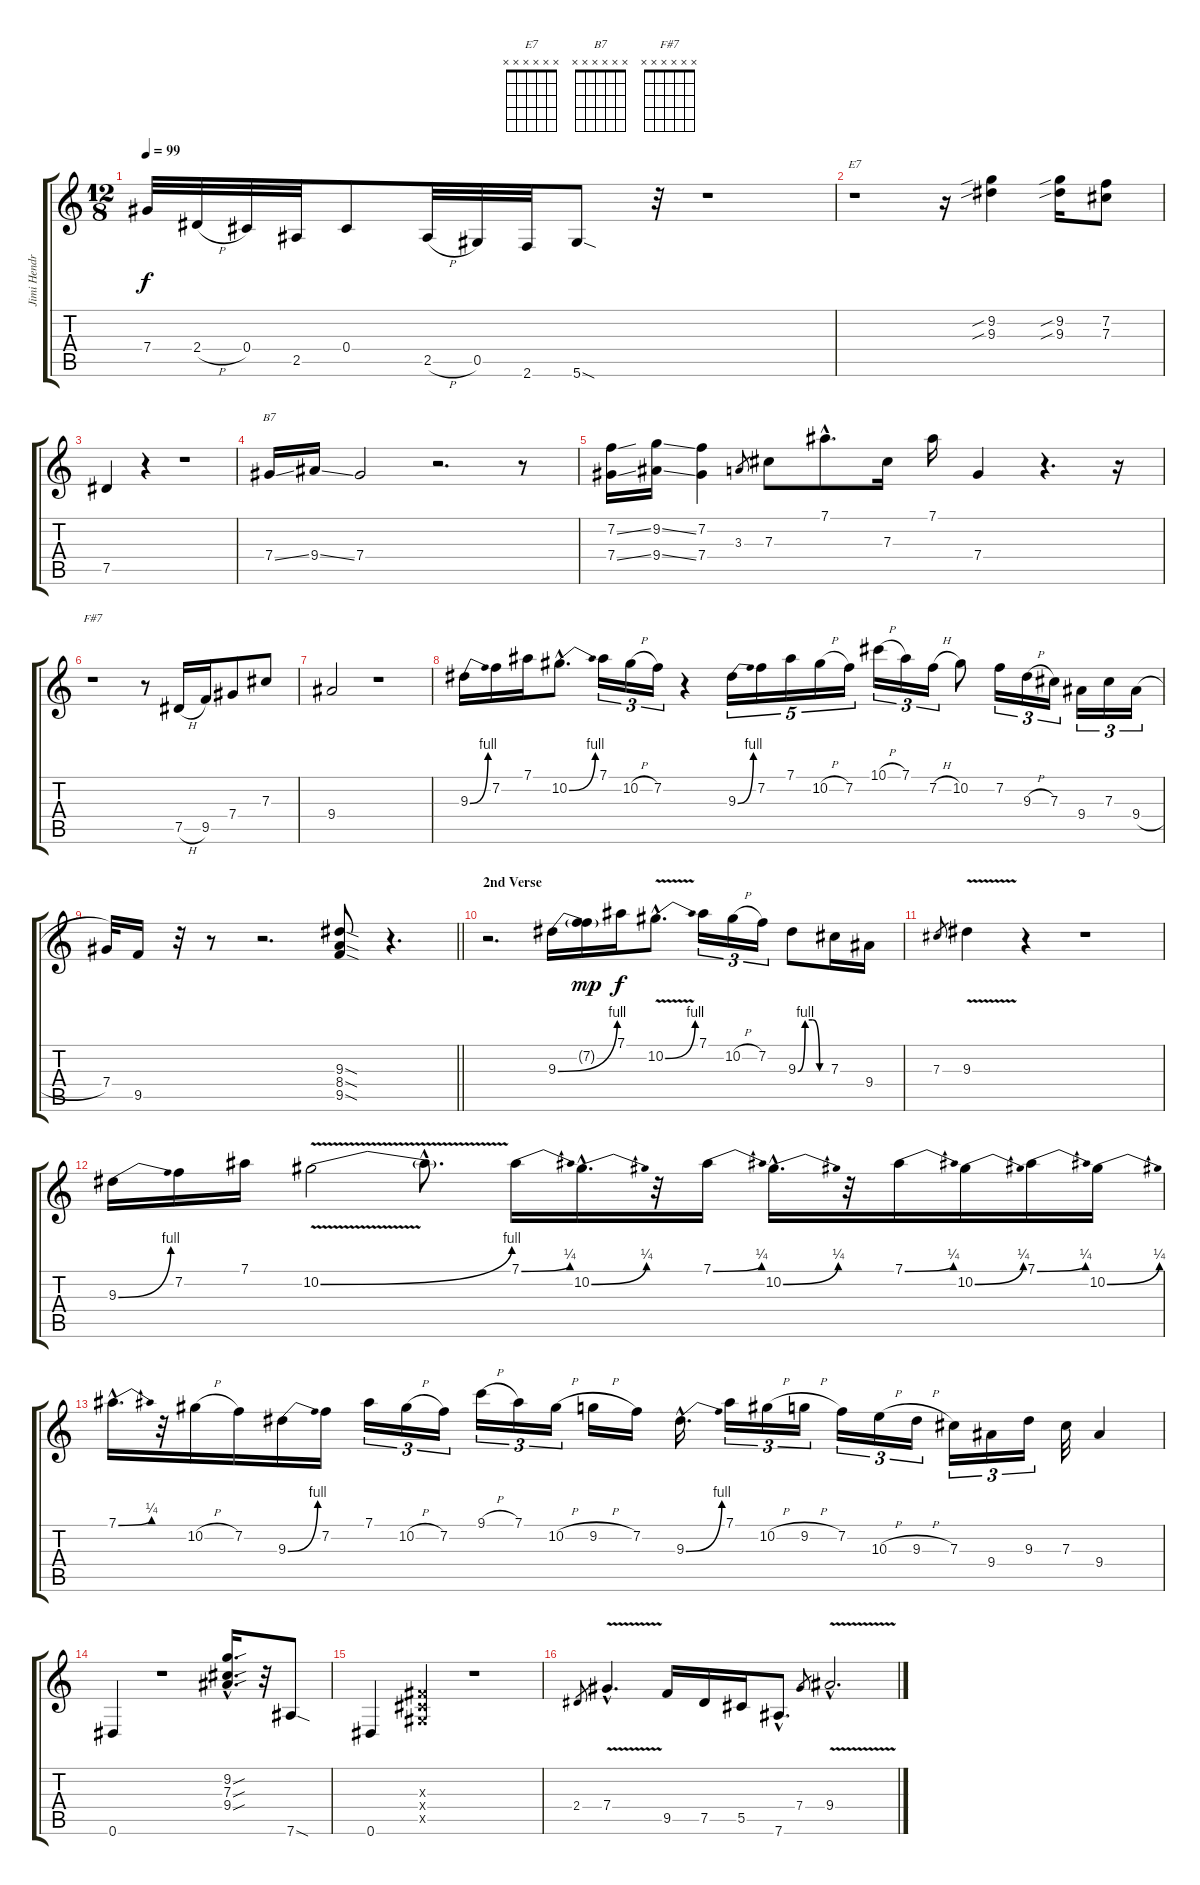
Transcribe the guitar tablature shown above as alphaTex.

\track ("Jimi Hendrix (Guitar)" "Jimi Hendr") {instrument overdrivenguitar}
\staff {score tabs}
\tuning (Eb4 Bb3 Gb3 Db3 Ab2 Eb2) {hide}
\chord ("E7" x x x x x x)
\chord ("B7" x x x x x x)
\chord ("F#7" x x x x x x)
\ts (12 8)
\tempo 99
\clef g2
\ks c
7.4{t}.32{dy f} 2.4{h}.32 0.4.32 2.5.32 0.4.8 2.5{h}.32 0.5.32 2.6.32 5.6{sod}.8 r.32 r.1 |
r.1{ch "E7"} r.16 (9.2{sib} 9.3{sib}).4 (9.2{sib} 9.3{sib}).16 (7.2 7.3).8 |
7.5.4 r.4 r.1 |
7.4{ss}.16{ch "B7"} 9.4{ss}.16 7.4.2 r.2{d} r.8 |
(7.2{ss} 7.4{ss}).16 (9.2{ss} 9.4{ss}).16 (7.2 7.4).4 3.3.8{gr} 7.3.8 7.1{hac}.8{d} 7.3.16 7.1.16 7.4.4 r.4{d} r.16 |
r.1{ch "F#7"} r.8 7.5{h}.16 9.5.16 7.4.8 7.3.8 |
9.4.2 r.1 |
9.3{be (bend 0 0 60 4)}.16 7.2.16 7.1.16 10.2{be (bend 0 0 60 4) hac}.8{d} 7.1.16{tu (3 2)} 10.2{h}.16{tu (3 2)} 7.2.16{tu (3 2)} r.4 9.3{be (bend 0 0 60 4)}.16{tu (5 4)} 7.2.16{tu (5 4)} 7.1.16{tu (5 4)} 10.2{h}.16{tu (5 4)} 7.2.16{tu (5 4)} 10.1{h}.16{tu (3 2)} 7.1.16{tu (3 2)} 7.2{h}.16{tu (3 2)} 10.2.8 7.2.16{tu (3 2)} 9.3{h}.16{tu (3 2)} 7.3.16{tu (3 2)} 9.4.16{tu (3 2)} 7.3.16{tu (3 2)} 9.4{h}.16{tu (3 2)} |
\barLineRight lightlight
7.4.32 9.5.16 r.32 r.8 r.2{d} (9.3{sod} 8.4{sod} 9.5{sod}).8 r.4{d} |
\section ("" "2nd Verse")
r.2{d} 9.3{be (bend 0 0 60 4)}.16 (7.2{g} 9.3{t}).16{dy mp} 7.1.16{dy f} 10.2{be (bend 0 0 60 4) v hac}.8{d} 7.1.16{tu (3 2)} 10.2{h}.16{tu (3 2)} 7.2.16{tu (3 2)} 9.3{be (custom 0 0 15 4 30 4 45 0 60 0)}.8 7.3.16 9.4.16 |
7.3.8{gr} 9.3{v}.4 r.4 r.1 |
9.3{be (bend 0 0 60 4)}.16 7.2.16 7.1.16 10.2{be (bend 0 0 60 4) v}.2 10.2{hac t}.8{d} 7.1{be (bend 0 0 60 1)}.16 10.2{be (bend 0 0 60 1) hac}.16{d} r.32 7.1{be (bend 0 0 60 1)}.16 10.2{be (bend 0 0 60 1) hac}.16{d} r.32 7.1{be (bend 0 0 60 1)}.16 10.2{be (bend 0 0 60 1)}.16 7.1{be (bend 0 0 60 1)}.16 10.2{be (bend 0 0 60 1)}.16 |
7.1{be (bend 0 0 60 1) hac}.16{d} r.32 10.2{h}.16 7.2.16 9.3{be (bend 0 0 60 4)}.16 7.2.16 7.1.16{tu (3 2)} 10.2{h}.16{tu (3 2)} 7.2.16{tu (3 2)} 9.1{h}.16{tu (3 2)} 7.1.16{tu (3 2)} 10.2{h}.16{tu (3 2)} 9.2{h}.16 7.2.16 9.3{be (bend 0 0 60 4) hac}.16{d} 7.1.16{tu (3 2)} 10.2{h}.16{tu (3 2)} 9.2{h}.16{tu (3 2)} 7.2.16{tu (3 2)} 10.3{h}.16{tu (3 2)} 9.3{h}.16{tu (3 2)} 7.3.16{tu (3 2)} 9.4.16{tu (3 2)} 9.3.16{tu (3 2)} 7.3.32 9.4.4 |
0.6.4 r.1 (9.2{sou hac} 7.3{sou hac} 9.4{sou hac}).16{d} r.32 7.6{sod}.8 |
0.6.4 (0.3{x} 0.4{x} 0.5{x}).4 r.1 |
2.4.8{gr} 7.4{v hac}.4{d} 9.5.16 7.5.16 5.5.16 7.6{hac}.8{d} 7.4.8{gr} 9.4{v hac}.2{d}
